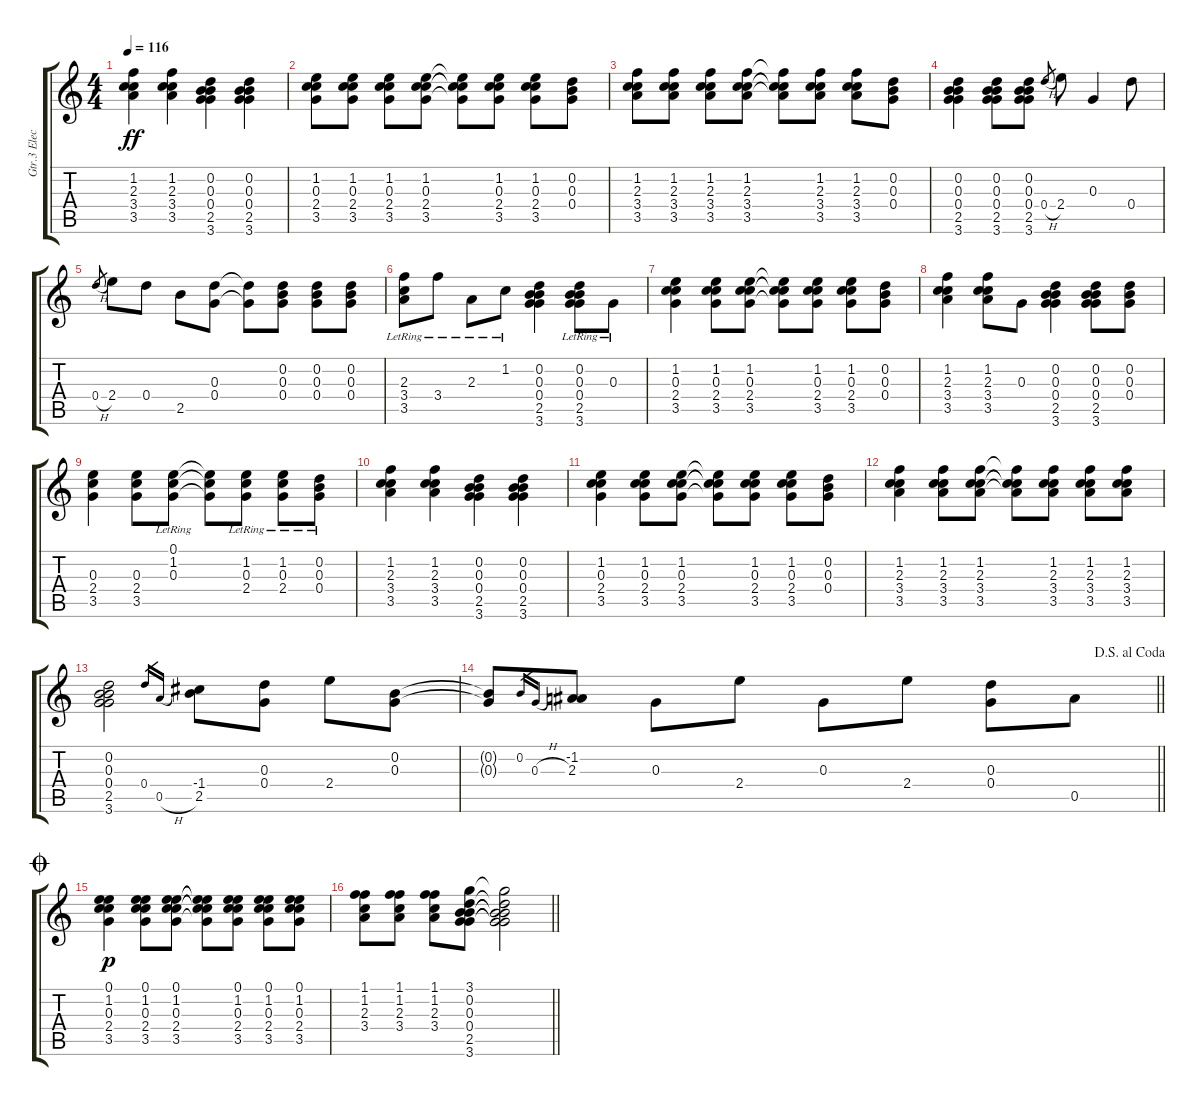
\track ("Gtr.3 Electric Gtr (Clean) & Chorus" "Gtr.3 Elec") {instrument electricguitarclean}
\staff {score tabs}
\tuning (E4 B3 G3 D4 A3 E3) {hide}
\ts (4 4)
\tempo 116
\clef g2
\ks c
(1.2 2.3 3.4 3.5).4{dy ff} (1.2 2.3 3.4 3.5).4 (0.2 0.3 0.4 2.5 3.6).4 (0.2 0.3 0.4 2.5 3.6).4 |
(1.2 0.3 2.4 3.5).8 (1.2 0.3 2.4 3.5).8 (1.2 0.3 2.4 3.5).8 (1.2 0.3 2.4 3.5).8 (1.2{t} 0.3{t} 2.4{t} 3.5{t}).8 (1.2 0.3 2.4 3.5).8 (1.2 0.3 2.4 3.5).8 (0.2 0.3 0.4).8 |
(1.2 2.3 3.4 3.5).8 (1.2 2.3 3.4 3.5).8 (1.2 2.3 3.4 3.5).8 (1.2 2.3 3.4 3.5).8 (1.2{t} 2.3{t} 3.4{t} 3.5{t}).8 (1.2 2.3 3.4 3.5).8 (1.2 2.3 3.4 3.5).8 (0.2 0.3 0.4).8 |
(0.2 0.3 0.4 2.5 3.6).4 (0.2 0.3 0.4 2.5 3.6).8 (0.2 0.3 0.4 2.5 3.6).8 0.4{h}.8{gr} 2.4.8 0.3.4 0.4.8 |
0.4{h}.8{gr} 2.4.8 0.4.8 2.5.8 (0.3 0.4).8 (0.3{t} 0.4{t}).8 (0.2 0.3 0.4).8 (0.2 0.3 0.4).8 (0.2 0.3 0.4).8 |
(2.3{lr} 3.4{lr} 3.5{lr}).8 3.4{lr}.8 2.3{lr}.8 1.2{lr}.8 (0.2 0.3 0.4 2.5 3.6).4 (0.2{lr} 0.3{lr} 0.4{lr} 2.5{lr} 3.6{lr}).8 0.3{lr}.8 |
(1.2 0.3 2.4 3.5).4 (1.2 0.3 2.4 3.5).8 (1.2 0.3 2.4 3.5).8 (1.2{t} 0.3{t} 2.4{t} 3.5{t}).8 (1.2 0.3 2.4 3.5).8 (1.2 0.3 2.4 3.5).8 (0.2 0.3 0.4).8 |
(1.2 2.3 3.4 3.5).4 (1.2 2.3 3.4 3.5).8 0.3.8 (0.2 0.3 0.4 2.5 3.6).4 (0.2 0.3 0.4 2.5 3.6).8 (0.2 0.3 0.4).8 |
(0.3 2.4 3.5).4 (0.3 2.4 3.5).8 (0.1{lr} 1.2{lr} 0.3{lr}).8 (0.1{t} 1.2{t} 0.3{t}).8 (1.2{lr} 0.3{lr} 2.4{lr}).8 (1.2{lr} 0.3{lr} 2.4{lr}).8 (0.2{lr} 0.3{lr} 0.4{lr}).8 |
(1.2 2.3 3.4 3.5).4 (1.2 2.3 3.4 3.5).4 (0.2 0.3 0.4 2.5 3.6).4 (0.2 0.3 0.4 2.5 3.6).4 |
(1.2 0.3 2.4 3.5).4 (1.2 0.3 2.4 3.5).8 (1.2 0.3 2.4 3.5).8 (1.2{t} 0.3{t} 2.4{t} 3.5{t}).8 (1.2 0.3 2.4 3.5).8 (1.2 0.3 2.4 3.5).8 (0.2 0.3 0.4).8 |
(1.2 2.3 3.4 3.5).4 (1.2 2.3 3.4 3.5).8 (1.2 2.3 3.4 3.5).8 (1.2{t} 2.3{t} 3.4{t} 3.5{t}).8 (1.2 2.3 3.4 3.5).8 (1.2 2.3 3.4 3.5).8 (1.2 2.3 3.4 3.5).8 |
(0.2 0.3 0.4 2.5 3.6).2 0.4.16{gr} 0.5{h}.16{gr} (-1.4 2.5).8 (0.3 0.4).8 2.4.8 (0.2 0.3).8 |
\jump dalsegnoalcoda
\barLineRight lightlight
(0.2{t} 0.3{t}).8 0.2.16{gr} 0.3{h}.16{gr} (-1.2 2.3).8 0.3.8 2.4.8 0.3.8 2.4.8 (0.3 0.4).8 0.5.8 |
\jump coda
(0.1 1.2 0.3 2.4 3.5).4{dy p} (0.1 1.2 0.3 2.4 3.5).8 (0.1 1.2 0.3 2.4 3.5).8 (0.1{t} 1.2{t} 0.3{t} 2.4{t} 3.5{t}).8 (0.1 1.2 0.3 2.4 3.5).8 (0.1 1.2 0.3 2.4 3.5).8 (0.1 1.2 0.3 2.4 3.5).8 |
\barLineRight lightlight
(1.1 1.2 2.3 3.4).8 (1.1 1.2 2.3 3.4).8 (1.1 1.2 2.3 3.4).8 (3.1 0.2 0.3 0.4 2.5 3.6).8 (3.1{t} 0.2{t} 0.3{t} 0.4{t} 2.5{t} 3.6{t}).2
